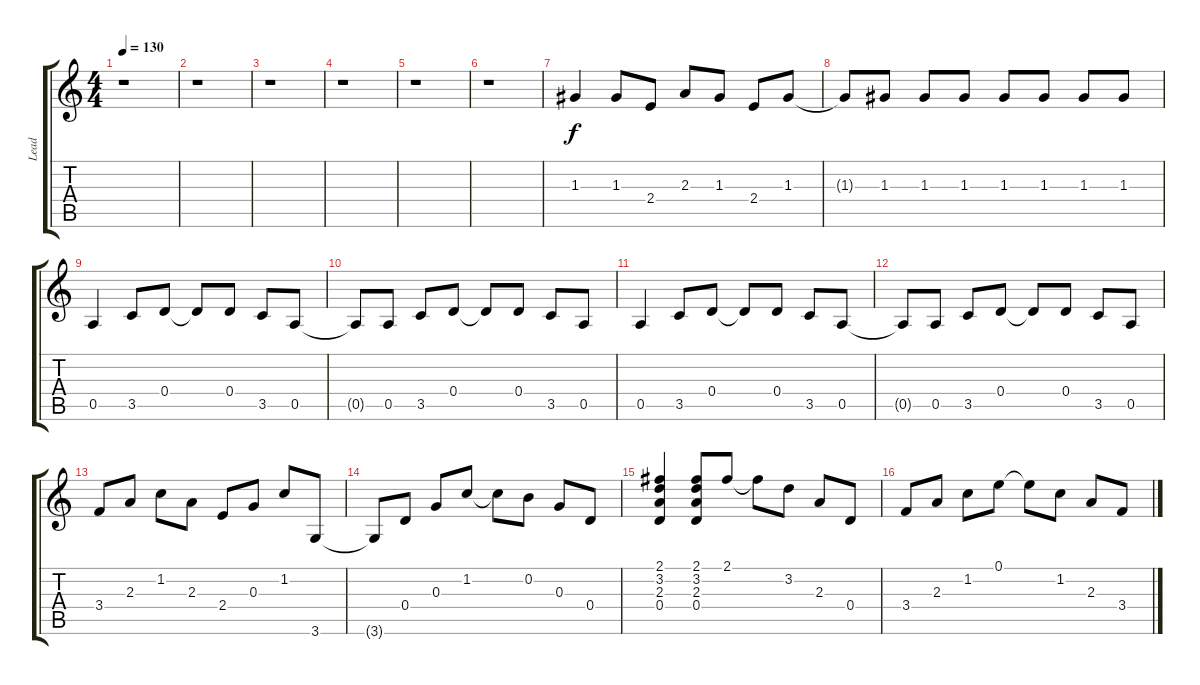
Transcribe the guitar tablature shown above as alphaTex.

\track ("Lead" "Lead") {instrument distortionguitar}
\staff {score tabs}
\tuning (E4 B3 G3 D3 A2 E2) {hide}
\ts (4 4)
\tempo 130
\clef g2
\ks c
r.1{dy f} |
r.1 |
r.1 |
r.1 |
r.1 |
r.1 |
1.3.4 1.3.8 2.4.8 2.3.8 1.3.8 2.4.8 1.3.8 |
1.3{t}.8 1.3.8 1.3.8 1.3.8 1.3.8 1.3.8 1.3.8 1.3.8 |
0.5.4 3.5.8 0.4.8 0.4{t}.8 0.4.8 3.5.8 0.5.8 |
0.5{t}.8 0.5.8 3.5.8 0.4.8 0.4{t}.8 0.4.8 3.5.8 0.5.8 |
0.5.4 3.5.8 0.4.8 0.4{t}.8 0.4.8 3.5.8 0.5.8 |
0.5{t}.8 0.5.8 3.5.8 0.4.8 0.4{t}.8 0.4.8 3.5.8 0.5.8 |
3.4.8 2.3.8 1.2.8 2.3.8 2.4.8 0.3.8 1.2.8 3.6.8 |
3.6{t}.8 0.4.8 0.3.8 1.2.8 1.2{t}.8 0.2.8 0.3.8 0.4.8 |
(2.1 3.2 2.3 0.4).4 (2.1 3.2 2.3 0.4).8 2.1.8 2.1{t}.8 3.2.8 2.3.8 0.4.8 |
3.4.8 2.3.8 1.2.8 0.1.8 0.1{t}.8 1.2.8 2.3.8 3.4.8
